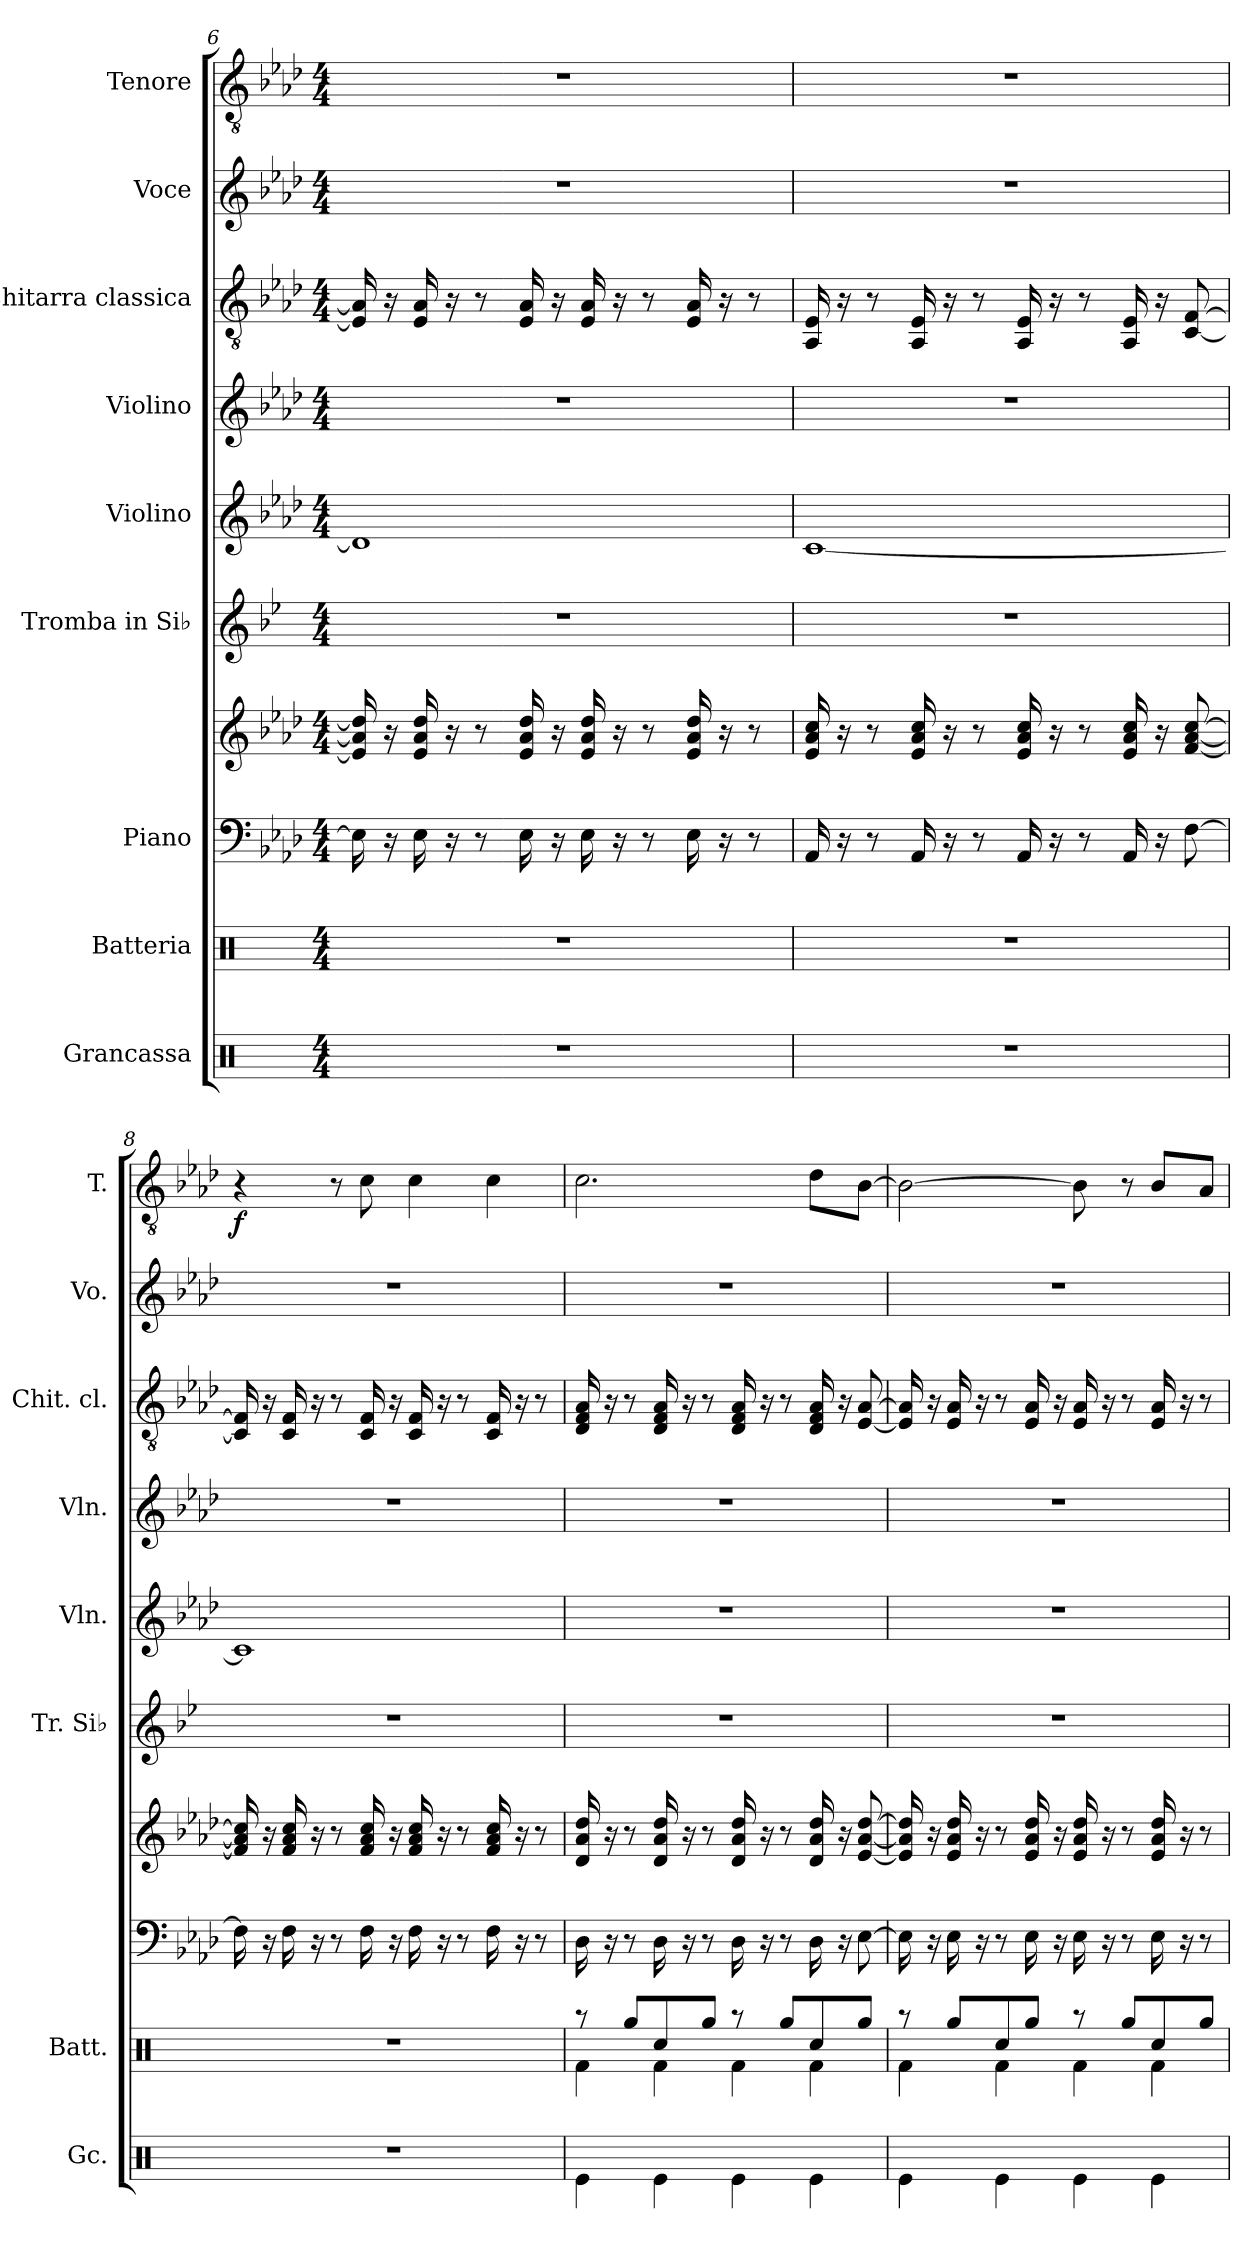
**kern	**kern	**kern	**kern	**kern	**kern	**kern	**kern	**kern	**kern	**dynam
*part9	*part8	*part7	*part7	*part6	*part5	*part4	*part3	*part2	*part1	*part1
*staff10	*staff9	*staff8	*staff7	*staff6	*staff5	*staff4	*staff3	*staff2	*staff1	*staff1
*I"Grancassa	*I"Batteria	*I"Piano	*	*I"Tromba in Si♭	*I"Violino	*I"Violino	*I"Chitarra classica	*I"Voce	*I"Tenore	*
*I'Gc.	*I'Batt.	*	*	*I'Tr. Si♭	*I'Vln.	*I'Vln.	*I'Chit. cl.	*I'Vo.	*I'T.	*
*clefX	*clefX	*clefF4	*clefG2	*clefG2	*clefG2	*clefG2	*clefGv2	*clefG2	*clefGv2	*
*	*	*	*	*ITrd1c2	*	*	*	*	*	*
*k[]	*k[]	*k[b-e-a-d-]	*k[b-e-a-d-]	*k[b-e-a-d-]	*k[b-e-a-d-]	*k[b-e-a-d-]	*k[b-e-a-d-]	*k[b-e-a-d-]	*k[b-e-a-d-]	*
*M4/4	*M4/4	*M4/4	*M4/4	*M4/4	*M4/4	*M4/4	*M4/4	*M4/4	*M4/4	*
=6	=6	=6	=6	=6	=6	=6	=6	=6	=6	=6
1r	1r	16E-\]	16e-/] 16a-/] 16dd-/]	1r	1d-]	1r	16E-/] 16A-/]	1r	1r	.
.	.	16r	16r	.	.	.	16r	.	.	.
.	.	16E-\	16e-/ 16a-/ 16dd-/	.	.	.	16E-/ 16A-/	.	.	.
.	.	16r	16r	.	.	.	16r	.	.	.
.	.	8r	8r	.	.	.	8r	.	.	.
.	.	16E-\	16e-/ 16a-/ 16dd-/	.	.	.	16E-/ 16A-/	.	.	.
.	.	16r	16r	.	.	.	16r	.	.	.
.	.	16E-\	16e-/ 16a-/ 16dd-/	.	.	.	16E-/ 16A-/	.	.	.
.	.	16r	16r	.	.	.	16r	.	.	.
.	.	8r	8r	.	.	.	8r	.	.	.
.	.	16E-\	16e-/ 16a-/ 16dd-/	.	.	.	16E-/ 16A-/	.	.	.
.	.	16r	16r	.	.	.	16r	.	.	.
.	.	8r	8r	.	.	.	8r	.	.	.
!!LO:PB:g=z
=7	=7	=7	=7	=7	=7	=7	=7	=7	=7	=7
1r	1r	16AA-/	16e-/ 16a-/ 16cc/	1r	[1c	1r	16AA-/ 16E-/	1r	1r	.
.	.	16r	16r	.	.	.	16r	.	.	.
.	.	8r	8r	.	.	.	8r	.	.	.
.	.	16AA-/	16e-/ 16a-/ 16cc/	.	.	.	16AA-/ 16E-/	.	.	.
.	.	16r	16r	.	.	.	16r	.	.	.
.	.	8r	8r	.	.	.	8r	.	.	.
.	.	16AA-/	16e-/ 16a-/ 16cc/	.	.	.	16AA-/ 16E-/	.	.	.
.	.	16r	16r	.	.	.	16r	.	.	.
.	.	8r	8r	.	.	.	8r	.	.	.
.	.	16AA-/	16e-/ 16a-/ 16cc/	.	.	.	16AA-/ 16E-/	.	.	.
.	.	16r	16r	.	.	.	16r	.	.	.
.	.	[8F\	[8f/ [8a-/ [8cc/	.	.	.	[8C/ [8F/	.	.	.
=8	=8	=8	=8	=8	=8	=8	=8	=8	=8	=8
!	!	!	!	!	!	!	!	!	!	!LO:DY:b
1r	1r	16F\]	16f/] 16a-/] 16cc/]	1r	1c]	1r	16C/] 16F/]	1r	4r	f
.	.	16r	16r	.	.	.	16r	.	.	.
.	.	16F\	16f/ 16a-/ 16cc/	.	.	.	16C/ 16F/	.	.	.
.	.	16r	16r	.	.	.	16r	.	.	.
.	.	8r	8r	.	.	.	8r	.	8r	.
.	.	16F\	16f/ 16a-/ 16cc/	.	.	.	16C/ 16F/	.	8c\	.
.	.	16r	16r	.	.	.	16r	.	.	.
.	.	16F\	16f/ 16a-/ 16cc/	.	.	.	16C/ 16F/	.	4c\	.
.	.	16r	16r	.	.	.	16r	.	.	.
.	.	8r	8r	.	.	.	8r	.	.	.
.	.	16F\	16f/ 16a-/ 16cc/	.	.	.	16C/ 16F/	.	4c\	.
.	.	16r	16r	.	.	.	16r	.	.	.
.	.	8r	8r	.	.	.	8r	.	.	.
!!LO:PB:g=z
=9	=9	=9	=9	=9	=9	=9	=9	=9	=9	=9
*	*^	*	*	*	*	*	*	*	*	*
4Re\	8r	4Rf\	16D-\	16d-/ 16a-/ 16dd-/	1r	1r	1r	16D-/ 16F/ 16A-/	1r	2.c\	.
.	.	.	16r	16r	.	.	.	16r	.	.	.
.	8Rgg/L	.	8r	8r	.	.	.	8r	.	.	.
4Re\	8Rcc/	4Rf\	16D-\	16d-/ 16a-/ 16dd-/	.	.	.	16D-/ 16F/ 16A-/	.	.	.
.	.	.	16r	16r	.	.	.	16r	.	.	.
.	8Rgg/J	.	8r	8r	.	.	.	8r	.	.	.
4Re\	8r	4Rf\	16D-\	16d-/ 16a-/ 16dd-/	.	.	.	16D-/ 16F/ 16A-/	.	.	.
.	.	.	16r	16r	.	.	.	16r	.	.	.
.	8Rgg/L	.	8r	8r	.	.	.	8r	.	.	.
4Re\	8Rcc/	4Rf\	16D-\	16d-/ 16a-/ 16dd-/	.	.	.	16D-/ 16F/ 16A-/	.	8d-\L	.
.	.	.	16r	16r	.	.	.	16r	.	.	.
.	8Rgg/J	.	[8E-\	[8e-/ [8a-/ [8dd-/	.	.	.	[8E-/ [8A-/	.	[8B-\J	.
=10	=10	=10	=10	=10	=10	=10	=10	=10	=10	=10	=10
4Re\	8r	4Rf\	16E-\]	16e-/] 16a-/] 16dd-/]	1r	1r	1r	16E-/] 16A-/]	1r	2B-\_	.
.	.	.	16r	16r	.	.	.	16r	.	.	.
.	8Rgg/L	.	16E-\	16e-/ 16a-/ 16dd-/	.	.	.	16E-/ 16A-/	.	.	.
.	.	.	16r	16r	.	.	.	16r	.	.	.
4Re\	8Rcc/	4Rf\	8r	8r	.	.	.	8r	.	.	.
.	8Rgg/J	.	16E-\	16e-/ 16a-/ 16dd-/	.	.	.	16E-/ 16A-/	.	.	.
.	.	.	16r	16r	.	.	.	16r	.	.	.
4Re\	8r	4Rf\	16E-\	16e-/ 16a-/ 16dd-/	.	.	.	16E-/ 16A-/	.	8B-\]	.
.	.	.	16r	16r	.	.	.	16r	.	.	.
.	8Rgg/L	.	8r	8r	.	.	.	8r	.	8r	.
4Re\	8Rcc/	4Rf\	16E-\	16e-/ 16a-/ 16dd-/	.	.	.	16E-/ 16A-/	.	8B-/L	.
.	.	.	16r	16r	.	.	.	16r	.	.	.
.	8Rgg/J	.	8r	8r	.	.	.	8r	.	8A-/J	.
*	*v	*v	*	*	*	*	*	*	*	*	*
=	=	=	=	=	=	=	=	=	=	=
*-	*-	*-	*-	*-	*-	*-	*-	*-	*-	*-
